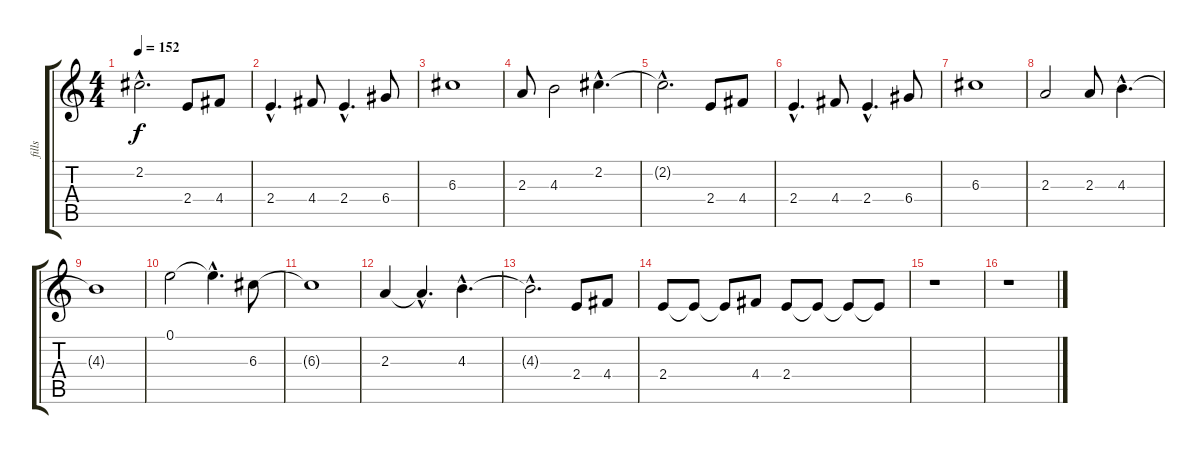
\track ("fills" "fills") {instrument distortionguitar}
\staff {score tabs}
\tuning (E4 B3 G3 D3 A2 E2) {hide}
\ts (4 4)
\tempo 152
\clef g2
\ks c
2.2{hac t}.2{d dy f} 2.4.8 4.4.8 |
2.4{hac}.4{d} 4.4.8 2.4{hac}.4{d} 6.4.8 |
6.3.1{instrument synthstrings2} |
2.3.8 4.3.2 2.2{hac}.4{d} |
2.2{hac t}.2{d} 2.4.8 4.4.8 |
2.4{hac}.4{d} 4.4.8 2.4{hac}.4{d} 6.4.8 |
6.3.1{instrument synthstrings2} |
2.3.2 2.3.8 4.3{hac}.4{d} |
4.3{t}.1 |
0.1.2 0.1{hac t}.4{d} 6.3.8 |
6.3{t}.1 |
2.3.4 2.3{hac t}.4{d} 4.3{hac}.4{d} |
4.3{hac t}.2{d} 2.4.8 4.4.8 |
2.4.8 2.4{t}.8 2.4{t}.8 4.4.8 2.4.8 2.4{t}.8 2.4{t}.8 2.4{t}.8 |
r.1 |
r.1
